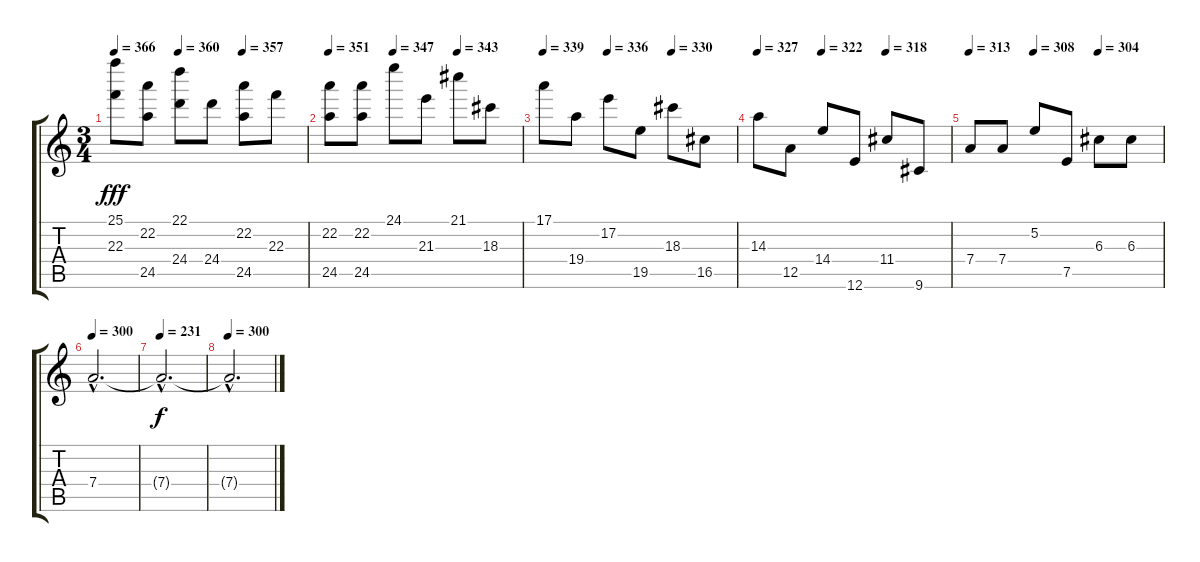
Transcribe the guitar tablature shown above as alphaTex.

\track "" {instrument acousticguitarnylon}
\staff {score tabs}
\tuning (E4 B3 G3 D3 A2 E2) {hide}
\ts (3 4)
\tempo 366
\tempo (360 0.3333333333333333)
\tempo (357 0.6666666666666666)
\clef g2
\ks c
(25.1 22.3).8{dy fff} (22.2 24.5).8 (22.1 24.4).8 24.4.8 (22.2 24.5).8 22.3.8 |
\tempo 351
\tempo (347 0.3333333333333333)
\tempo (343 0.6666666666666666)
(22.2 24.5).8 (22.2 24.5).8 24.1.8 21.3.8 21.1.8 18.3.8 |
\tempo 339
\tempo (336 0.3333333333333333)
\tempo (330 0.6666666666666666)
17.1.8 19.4.8 17.2.8 19.5.8 18.3.8 16.5.8 |
\tempo 327
\tempo (322 0.3333333333333333)
\tempo (318 0.6666666666666666)
14.3.8 12.5.8 14.4.8 12.6.8 11.4.8 9.6.8 |
\tempo 313
\tempo (308 0.3333333333333333)
\tempo (304 0.6666666666666666)
7.4.8 7.4.8 5.2.8 7.5.8 6.3.8 6.3.8 |
\tempo 300
7.4{hac}.2{d} |
\tempo 231
7.4{hac t}.2{d dy f} |
\tempo 300
7.4{hac t}.2{d}
